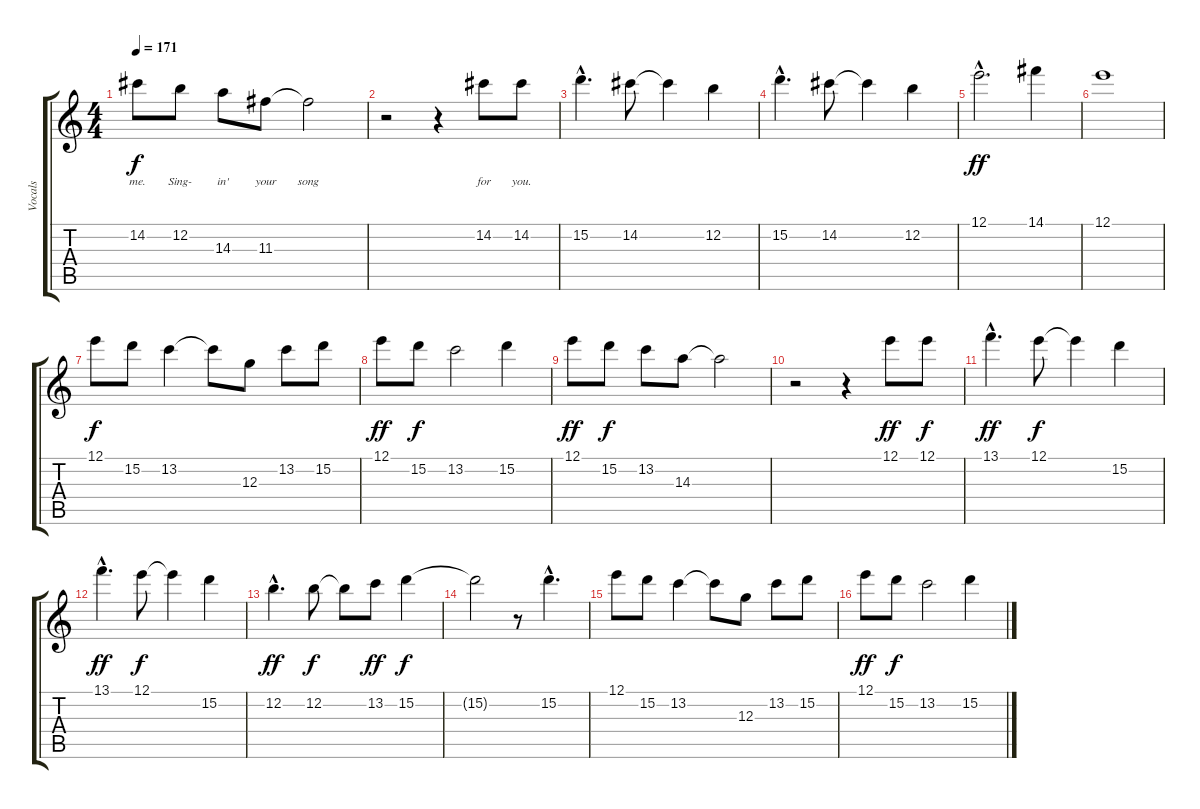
\track ("Vocals" "Vocals") {instrument distortionguitar}
\staff {score tabs}
\tuning (E4 B3 G3 D3 A2 E2) {hide}
\ts (4 4)
\tempo 171
\clef g2
\ks c
14.2.8{lyrics (0 "me.") lyrics (1 "") lyrics (2 "") lyrics (3 "") lyrics (4 "") dy f} 12.2.8{lyrics (0 "Sing-") lyrics (1 "") lyrics (2 "") lyrics (3 "") lyrics (4 "")} 14.3.8{lyrics (0 "in'") lyrics (1 "") lyrics (2 "") lyrics (3 "") lyrics (4 "")} 11.3.8{lyrics (0 "your") lyrics (1 "") lyrics (2 "") lyrics (3 "") lyrics (4 "")} 11.3{t}.2{lyrics (0 "song") lyrics (1 "") lyrics (2 "") lyrics (3 "") lyrics (4 "")} |
r.2 r.4 14.2.8{lyrics (0 "for") lyrics (1 "") lyrics (2 "") lyrics (3 "") lyrics (4 "")} 14.2.8{lyrics (0 "you.") lyrics (1 "") lyrics (2 "") lyrics (3 "") lyrics (4 "")} |
15.2{hac}.4{d} 14.2.8 14.2{t}.4 12.2.4 |
15.2{hac}.4{d} 14.2.8 14.2{t}.4 12.2.4 |
12.1{hac}.2{d dy ff} 14.1.4 |
12.1.1 |
12.1.8{dy f} 15.2.8 13.2.4 13.2{t}.8 12.3.8 13.2.8 15.2.8 |
12.1.8{dy ff} 15.2.8{dy f} 13.2.2 15.2.4 |
12.1.8{dy ff} 15.2.8{dy f} 13.2.8 14.3.8 14.3{t}.2 |
r.2 r.4 12.1.8{dy ff} 12.1.8{dy f} |
13.1{hac}.4{d dy ff} 12.1.8{dy f} 12.1{t}.4 15.2.4 |
13.1{hac}.4{d dy ff} 12.1.8{dy f} 12.1{t}.4 15.2.4 |
12.2{hac}.4{d dy ff} 12.2.8{dy f} 12.2{t}.8 13.2.8{dy ff} 15.2.4{dy f} |
15.2{t}.2 r.8 15.2{hac}.4{d} |
12.1.8 15.2.8 13.2.4 13.2{t}.8 12.3.8 13.2.8 15.2.8 |
12.1.8{dy ff} 15.2.8{dy f} 13.2.2 15.2.4
